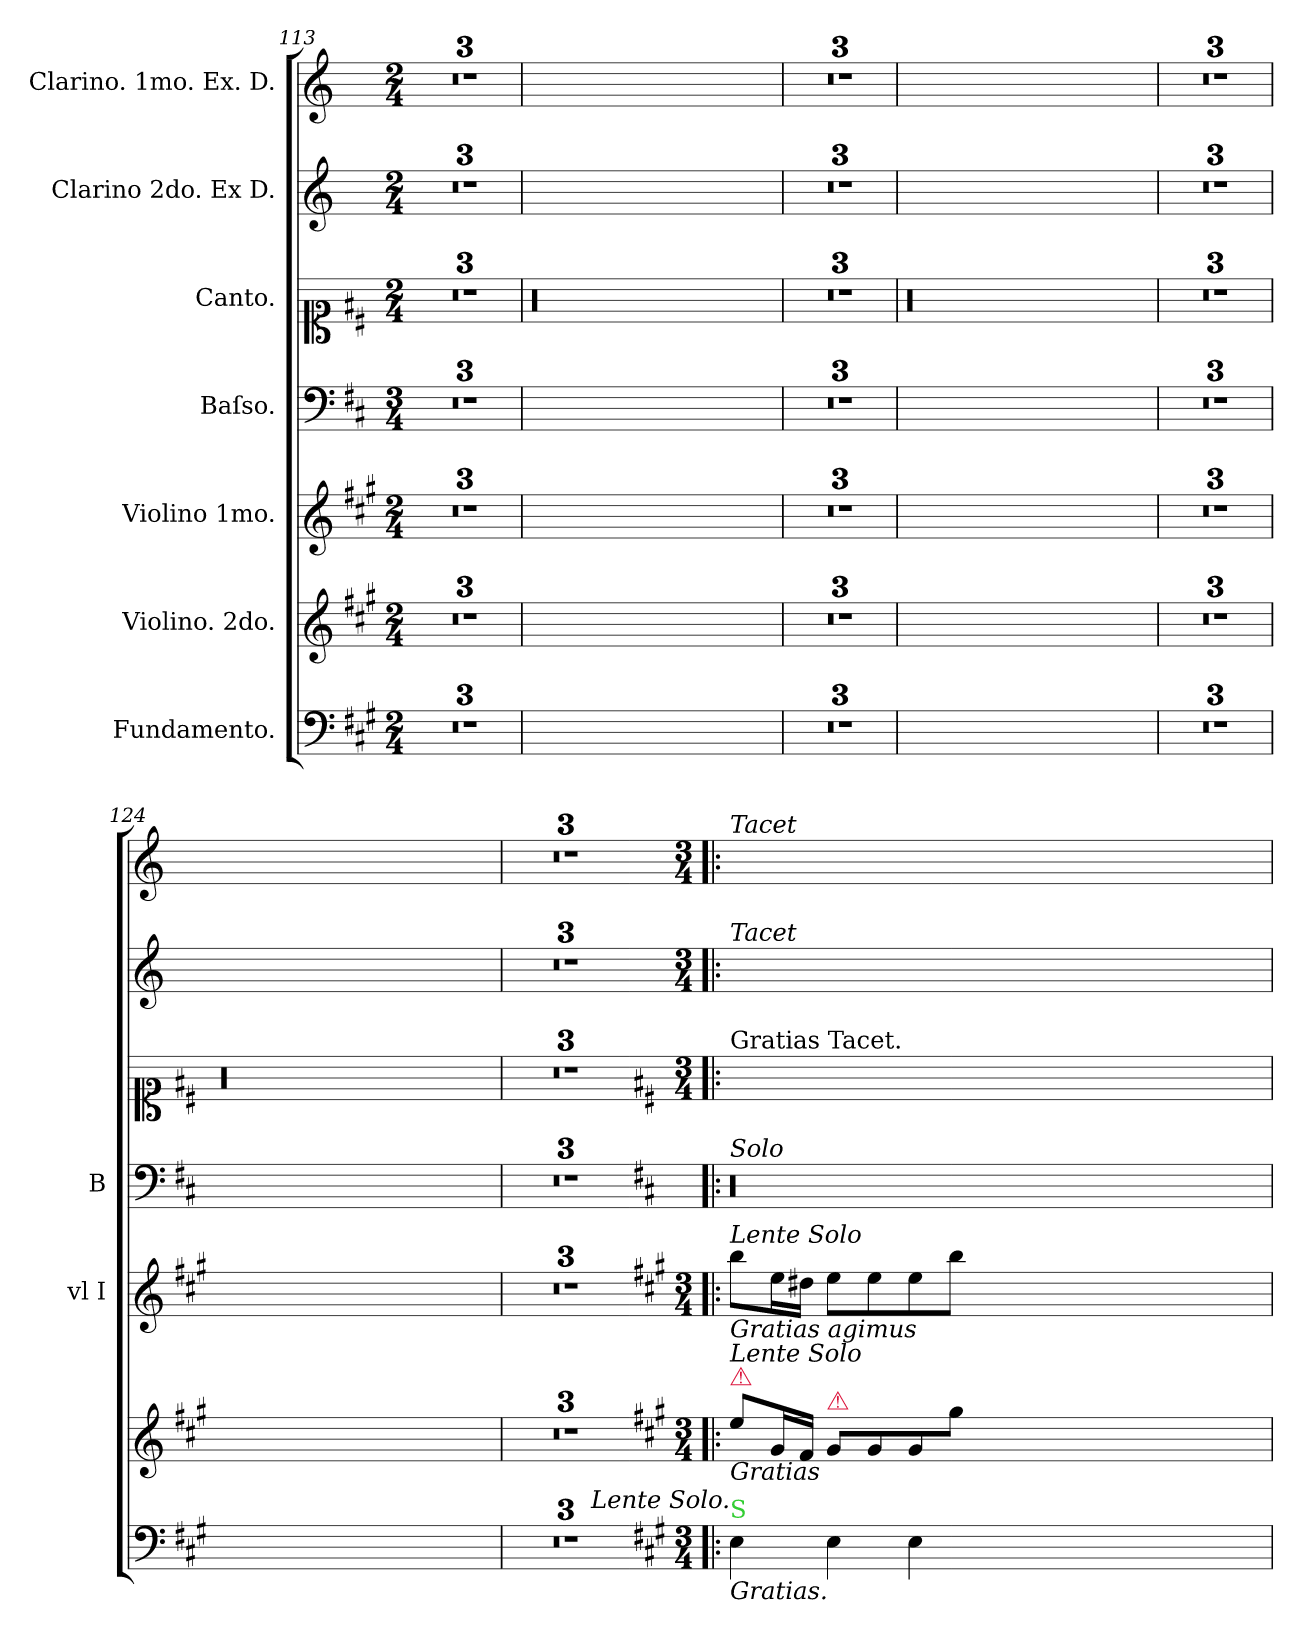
**kern	**kern	**kern	**kern	**kern	**kern	**kern
*part7	*part6	*part5	*part4	*part3	*part2	*part1
*staff7	*staff6	*staff5	*staff4	*staff3	*staff2	*staff1
*I"Fundamento.	*I"Violino. 2do.	*I"Violino 1mo.	*I"Baſso.	*I"Canto.	*I"Clarino 2do. Ex D.	*I"Clarino. 1mo. Ex. D.
*	*	*I'vl I	*I'B	*	*	*
*clefF4	*clefG2	*clefG2	*clefF4	*clefC1	*clefG2	*clefG2
*	*	*	*	*	*ITrd-1c-2	*ITrd-1c-2
*k[f#c#g#]	*k[f#c#g#]	*k[f#c#g#]	*k[f#c#]	*k[f#c#]	*k[f#c#]	*k[f#c#]
*M2/4	*M2/4	*M2/4	*M3/4	*M2/4	*M2/4	*M2/4
=113	=113	=113	=113	=113	=113	=113
2ryy	2ryy	2ryy	2ryy	2ryy	2ryy	2ryy
=114	=114	=114	=114	=114	=114	=114
2ryy	2ryy	2ryy	2ryy	2ryy	2ryy	2ryy
=115	=115	=115	=115	=115	=115	=115
2ryy	2ryy	2ryy	2ryy	2ryy	2ryy	2ryy
=116	=116	=116	=116	=116	=116	=116
!	!	!	!	!LO:N:vis=00	!	!
2ryy	2ryy	2ryy	2ryy	0r	2ryy	2ryy
1.ryy	1.ryy	1.ryy	1.ryy	.	1.ryy	1.ryy
=117	=117	=117	=117	=117	=117	=117
2ryy	2ryy	2ryy	2ryy	2ryy	2ryy	2ryy
=118	=118	=118	=118	=118	=118	=118
2ryy	2ryy	2ryy	2ryy	2ryy	2ryy	2ryy
=119	=119	=119	=119	=119	=119	=119
2ryy	2ryy	2ryy	2ryy	2ryy	2ryy	2ryy
=120	=120	=120	=120	=120	=120	=120
!	!	!	!	!LO:N:vis=00	!	!
2ryy	2ryy	2ryy	2ryy	0r	2ryy	2ryy
1.ryy	1.ryy	1.ryy	1.ryy	.	1.ryy	1.ryy
=121	=121	=121	=121	=121	=121	=121
2ryy	2ryy	2ryy	2ryy	2ryy	2ryy	2ryy
=122	=122	=122	=122	=122	=122	=122
2ryy	2ryy	2ryy	2ryy	2ryy	2ryy	2ryy
=123	=123	=123	=123	=123	=123	=123
2ryy	2ryy	2ryy	2ryy	2ryy	2ryy	2ryy
=124	=124	=124	=124	=124	=124	=124
!	!	!	!	!LO:N:vis=00	!	!
2ryy	2ryy	2ryy	2ryy	0r	2ryy	2ryy
1.ryy	1.ryy	1.ryy	1.ryy	.	1.ryy	1.ryy
=125	=125	=125	=125	=125	=125	=125
2ryy	2ryy	2ryy	2ryy	2ryy	2ryy	2ryy
=126	=126	=126	=126	=126	=126	=126
2ryy	2ryy	2ryy	2ryy	2ryy	2ryy	2ryy
=127	=127	=127	=127	=127	=127	=127
2ryy	2ryy	2ryy	2ryy	2ryy	2ryy	2ryy
=128:|!|:	=128:|!|:	=128:|!|:	=128||	=128:|!|:	=128:|!|:	=128:|!|:
*	*	*k[f#c#g#]	*	*	*k[f#c#]	*k[f#c#]
*M3/4	*M3/4	*M3/4	*	*M3/4	*M3/4	*M3/4
!	!	!	!	!	!	!LO:TX:a:i:t=Tacet
!	!	!	!	!	!LO:TX:a:i:t=Tacet	!
!	!	!	!	!LO:TX:a:t=Gratias Tacet.	!	!
!	!	!	!LO:TX:a:i:t=Solo	!	!	!
!	!	!LO:TX:b:i:t=Gratias agimus	!	!	!	!
!	!	!LO:TX:a:i:t=Lente Solo	!	!	!	!
!	!LO:TX:a:color=crimson:t=⚠	!	!	!	!	!
!	!LO:TX:a:i:t=Lente Solo	!	!	!	!	!
!	!LO:TX:b:i:t=Gratias	!	!	!	!	!
!LO:TX:a:color=limegreen:t=S	!	!	!	!	!	!
!LO:TX:b:i:t=Gratias.	!	!	!	!	!	!
!LO:TX:a:i:rj:t=Lente Solo.	!	!	!	!	!	!
!	!	!	!LO:N:vis=00	!	!	!
4E\	8ee\L	8bb\L	0.r	2.ryy	2.ryy	2.ryy
.	16g#/L	16ee\L	.	.	.	.
.	16f#/JJ	16dd#X\JJ	.	.	.	.
!	!LO:TX:a:color=crimson:t=⚠	!	!	!	!	!
4E\	8g#/L	8ee\L	.	.	.	.
.	8g#/	8ee\	.	.	.	.
4E\	8g#/	8ee\	.	.	.	.
.	8gg#\J	8bb\J	.	.	.	.
0ryy	0ryy	0ryy	.	0ryy	0ryy	0ryy
4ryy	4ryy	4ryy	.	4ryy	4ryy	4ryy
=	=	=	=	=	=	=
*-	*-	*-	*-	*-	*-	*-
